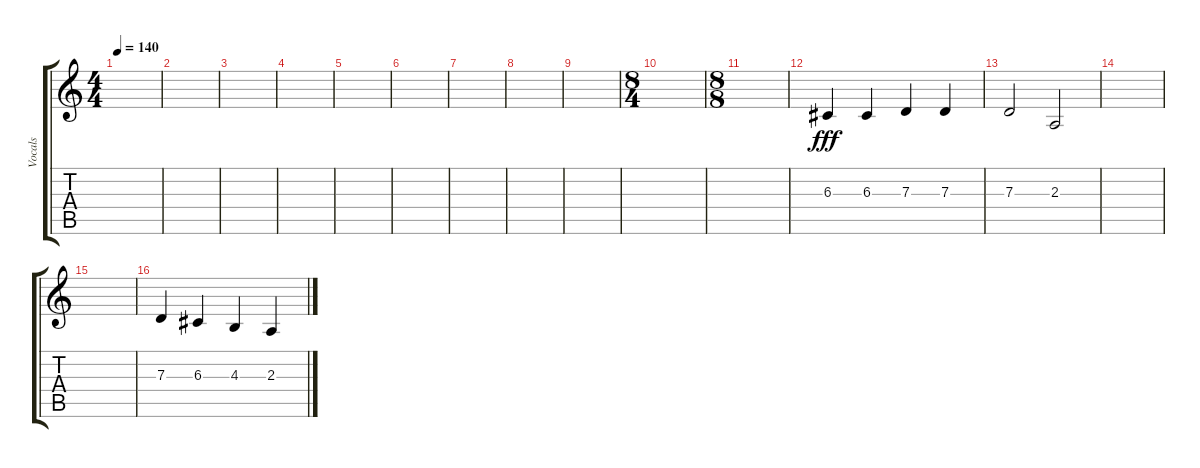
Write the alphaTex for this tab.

\track ("Vocals" "Vocals") {instrument tenorsax}
\staff {score tabs}
\tuning (E4 B3 G3 D3 A2 E2) {hide}
\ts (4 4)
\tempo 140
\clef g2
\ks c
|
|
|
|
|
|
|
|
|
\ts (8 4)
|
\ts (8 8)
|
6.3.4{dy fff} 6.3.4 7.3.4 7.3.4 |
7.3.2 2.3.2 |
|
|
7.3.4 6.3.4 4.3.4 2.3.4
